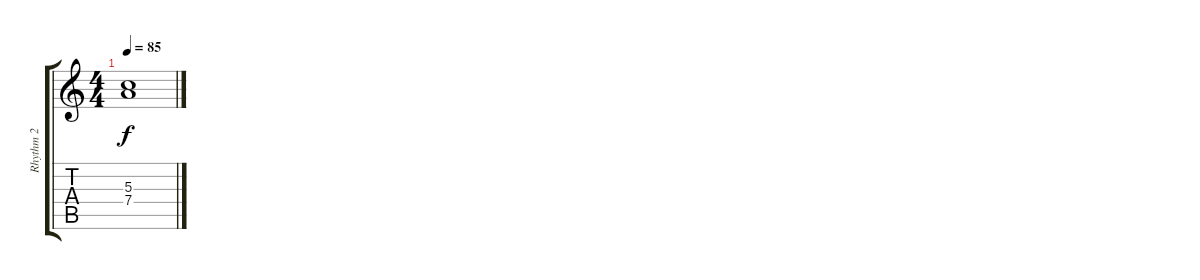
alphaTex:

\track ("Rhythm 2" "Rhythm 2") {instrument electricguitarjazz}
\staff {score tabs}
\tuning (E4 B3 G3 D3 A2 E2) {hide}
\ts (4 4)
\tempo 85
\clef g2
\ks c
(5.3{t} 7.4{t}).1{dy f}
